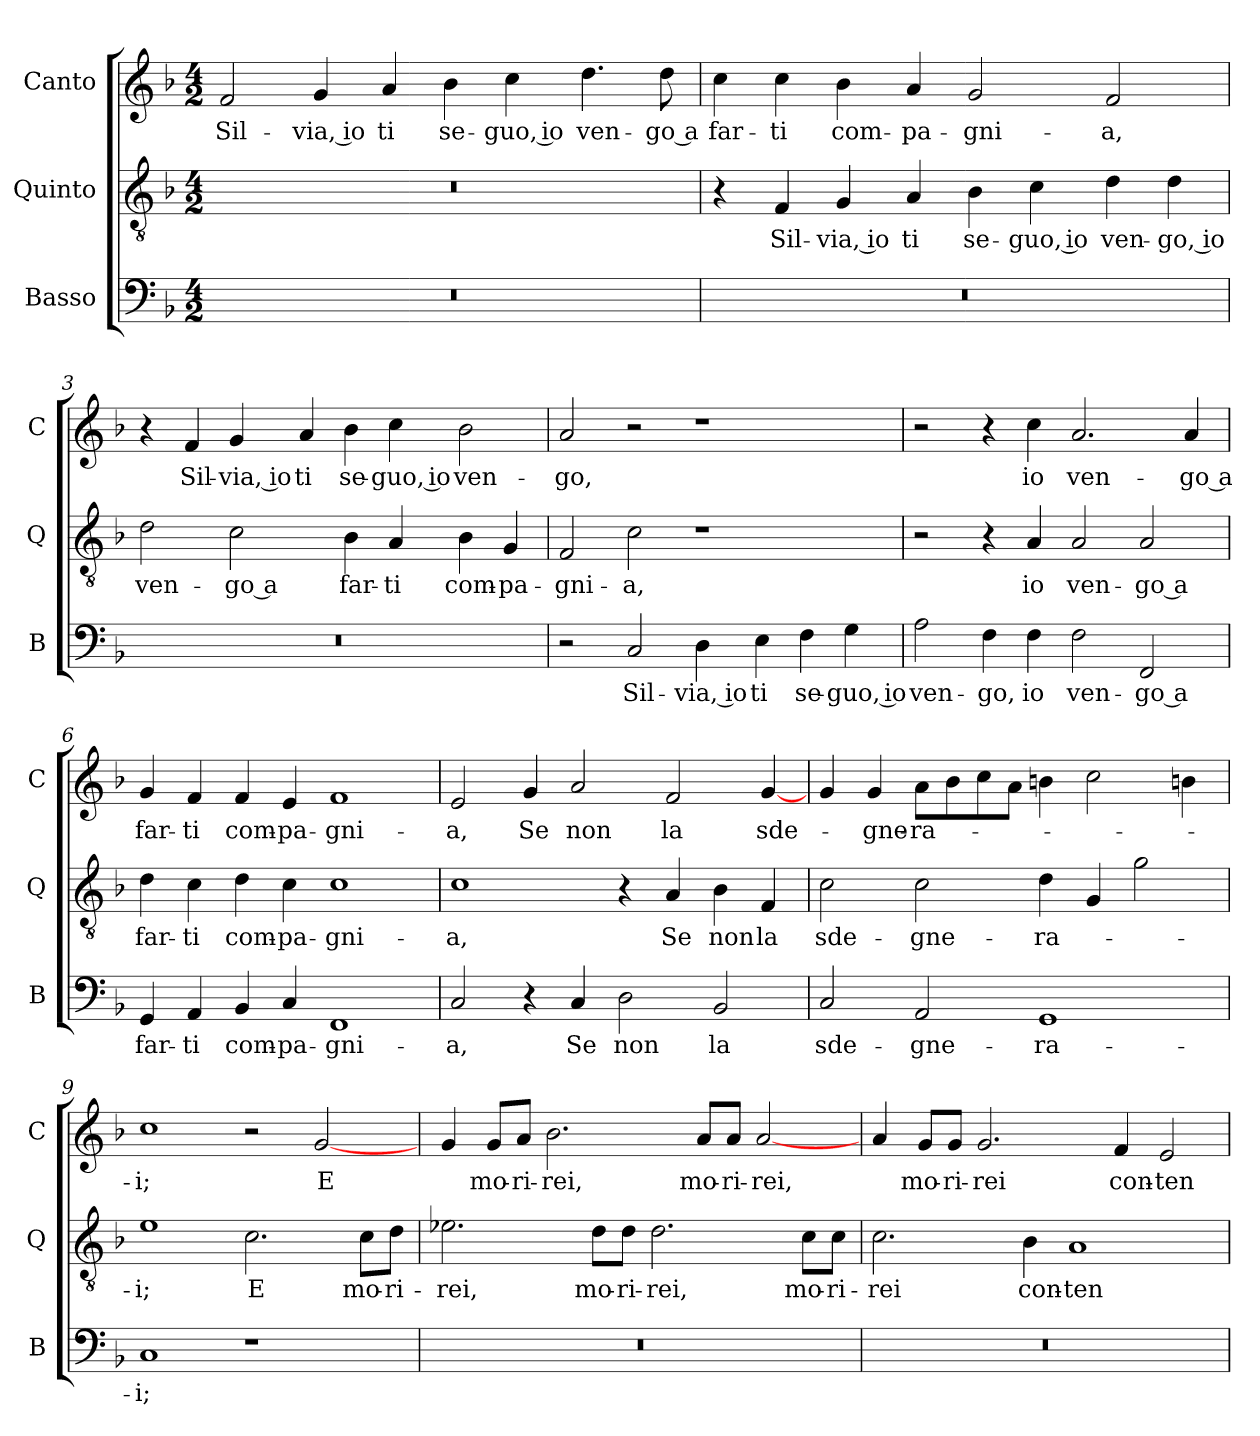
**kern	**text	**kern	**text	**kern	**text
*part3	*part3	*part2	*part2	*part1	*part1
*staff3	*staff3	*staff2	*staff2	*staff1	*staff1
*I"Basso	*	*I"Quinto	*	*I"Canto	*
*I'B	*	*I'Q	*	*I'C	*
*clefF4	*	*clefGv2	*	*clefG2	*
*k[b-]	*	*k[b-]	*	*k[b-]	*
*M4/2	*	*M4/2	*	*M4/2	*
=1	=1	=1	=1	=1	=1
0r	.	0r	.	2f	Sil-
.	.	.	.	4g	-via, io
.	.	.	.	4a	ti
.	.	.	.	4b-	se-
.	.	.	.	4cc	-guo, io
.	.	.	.	4.dd	ven-
.	.	.	.	8dd	-go a
=2	=2	=2	=2	=2	=2
0r	.	4r	.	4cc	far-
.	.	4F	Sil-	4cc	-ti
.	.	4G	-via, io	4b-	com-
.	.	4A	ti	4a	-pa-
.	.	4B-	se-	2g	-gni-
.	.	4c	-guo, io	.	.
.	.	4d	ven-	2f	-a,
.	.	4d	-go, io	.	.
=3	=3	=3	=3	=3	=3
0r	.	2d	ven-	4r	.
.	.	.	.	4f	Sil-
.	.	2c	-go a	4g	-via, io
.	.	.	.	4a	ti
.	.	4B-	far-	4b-	se-
.	.	4A	-ti	4cc	-guo, io
.	.	4B-	com-	2b-	ven-
.	.	4G	-pa-	.	.
=4	=4	=4	=4	=4	=4
2r	.	2F	-gni-	2a	-go,
2C	Sil-	2c	-a,	2r	.
4D	-via, io	1r	.	1r	.
4E	ti	.	.	.	.
4F	se-	.	.	.	.
4G	-guo, io	.	.	.	.
=5	=5	=5	=5	=5	=5
2A	ven-	2r	.	2r	.
4F	-go,	4r	.	4r	.
4F	io	4A	io	4cc	io
2F	ven-	2A	ven-	2.a	ven-
2FF	-go a	2A	-go a	.	.
.	.	.	.	4a	-go a
=6	=6	=6	=6	=6	=6
4GG	far-	4d	far-	4g	far-
4AA	-ti	4c	-ti	4f	-ti
4BB-	com-	4d	com-	4f	com-
4C	-pa-	4c	-pa-	4e	-pa-
1FF	-gni-	1c	-gni-	1f	-gni-
=7	=7	=7	=7	=7	=7
2C	-a,	1c	-a,	2e	-a,
4r	.	.	.	4g	Se
4C	Se	.	.	2a	non
2D	non	4r	.	.	.
.	.	4A	Se	2f	la
2BB-	la	4B-	non	.	.
.	.	4F	la	[4g	sde-
=8	=8	=8	=8	=8	=8
2C	sde-	2c	sde-	4g	.
.	.	.	.	4g	-gne-
2AA	-gne-	2c	-gne-	8aL	-ra-
.	.	.	.	8b-	.
.	.	.	.	8cc	.
.	.	.	.	8aJ	.
1GG	-ra-	4d	-ra-	4bn	.
.	.	4G	.	2cc	.
.	.	2g	.	.	.
.	.	.	.	4bn	.
=9	=9	=9	=9	=9	=9
1C	-i;	1e	-i;	1cc	-i;
1r	.	2.c	E	2r	.
.	.	.	.	[2g	E
.	.	8cL	mo-	.	.
.	.	8dJ	-ri-	.	.
=10	=10	=10	=10	=10	=10
0r	.	2.e-X	-rei,	4g	.
.	.	.	.	8gL	mo-
.	.	.	.	8aJ	-ri-
.	.	.	.	2.b-	-rei,
.	.	8dL	mo-	.	.
.	.	8dJ	-ri-	.	.
.	.	2.d	-rei,	.	.
.	.	.	.	8aL	mo-
.	.	.	.	8aJ	-ri-
.	.	.	.	[2a	-rei,
.	.	8cL	mo-	.	.
.	.	8cJ	-ri-	.	.
=11	=11	=11	=11	=11	=11
0r	.	2.c	-rei	4a	.
.	.	.	.	8gL	mo-
.	.	.	.	8gJ	-ri-
.	.	.	.	2.g	-rei
.	.	4B-	con-	.	.
.	.	1A	-ten-	.	.
.	.	.	.	4f	con-
.	.	.	.	2e	-ten-
=	=	=	=	=	=
*-	*-	*-	*-	*-	*-
